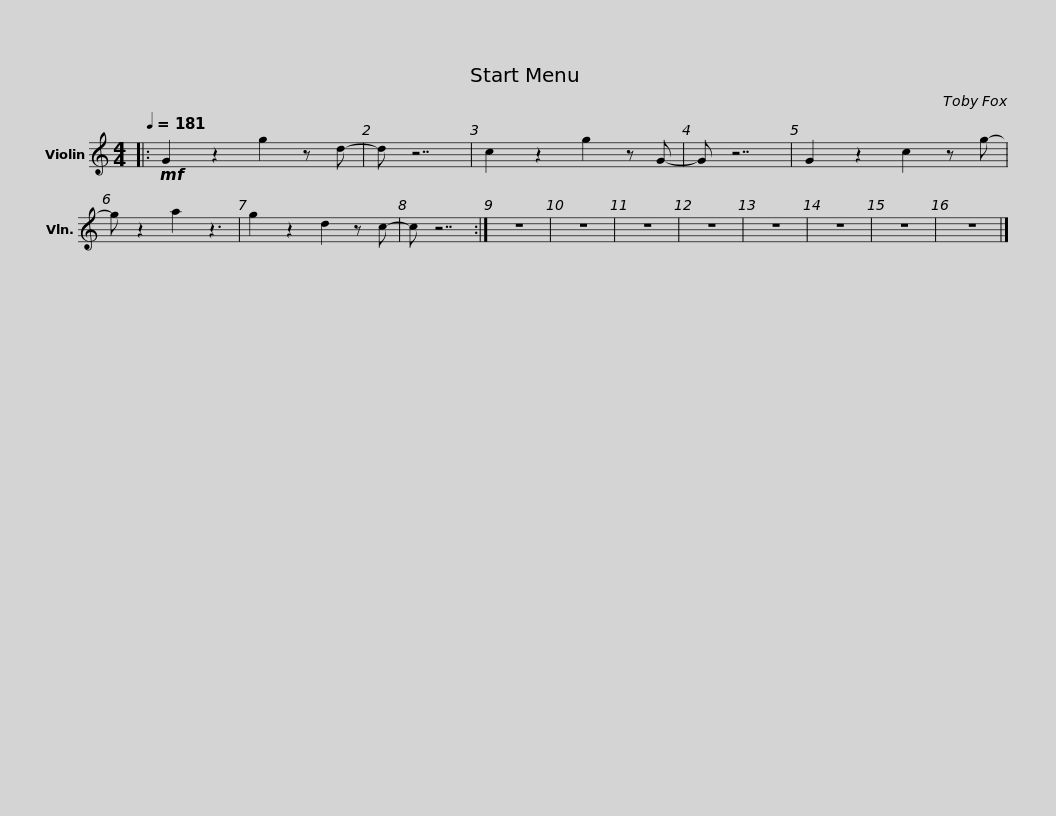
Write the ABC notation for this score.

X:1
L:1/8
Q:1/4=181
M:4/4
I:linebreak $
K:C
V:1 treble
V:1
|:!mf! G2 z2 g2 z d- | d z7 | c2 z2 g2 z G- | G z7 | G2 z2 c2 z g- | %5
 g z2 a2 z3 | g2 z2 d2 z c- | c z7 :|$ z8 | z8 | %10
 z8 | z8 | z8 | z8 | z8 | %15
 z8 |] %16
